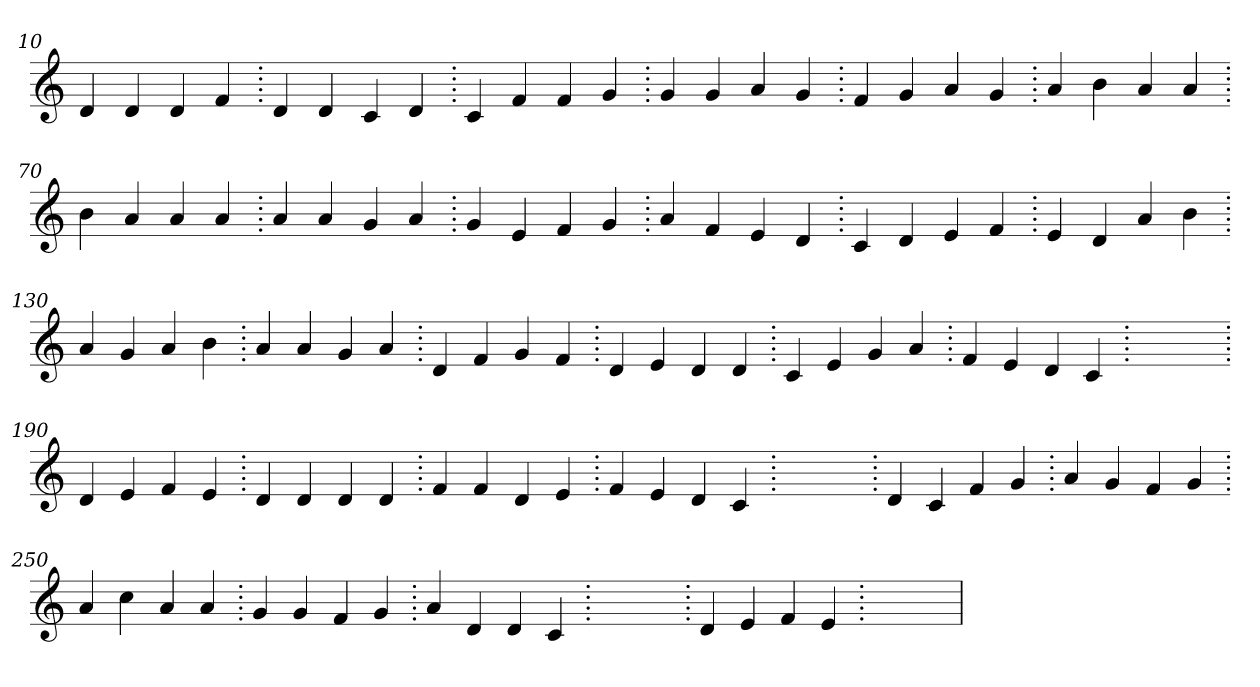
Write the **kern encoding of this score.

**kern
*part1
*staff1
*clefG2
=10.
4d
4d
4d
4f
=20.
4d
4d
4c
4d
=30.
4c
4f
4f
4g
=40.
4g
4g
4a
4g
=50.
4f
4g
4a
4g
=60.
4a
4b
4a
4a
=70.
4b
4a
4a
4a
=80.
4a
4a
4g
4a
=90.
4g
4e
4f
4g
=100.
4a
4f
4e
4d
=110.
4c
4d
4e
4f
=120.
4e
4d
4a
4b
=130.
4a
4g
4a
4b
=140.
4a
4a
4g
4a
=150.
4d
4f
4g
4f
=160.
4d
4e
4d
4d
=170.
4c
4e
4g
4a
=180.
4f
4e
4d
4c
=190.
1ryy
=190.
4d
4e
4f
4e
=200.
4d
4d
4d
4d
=210.
4f
4f
4d
4e
=220.
4f
4e
4d
4c
=230.
1ryy
=230.
4d
4c
4f
4g
=240.
4a
4g
4f
4g
=250.
4a
4cc
4a
4a
=260.
4g
4g
4f
4g
=270.
4a
4d
4d
4c
=280.
1ryy
=280.
4d
4e
4f
4e
=290.
1ryy
=
*-
